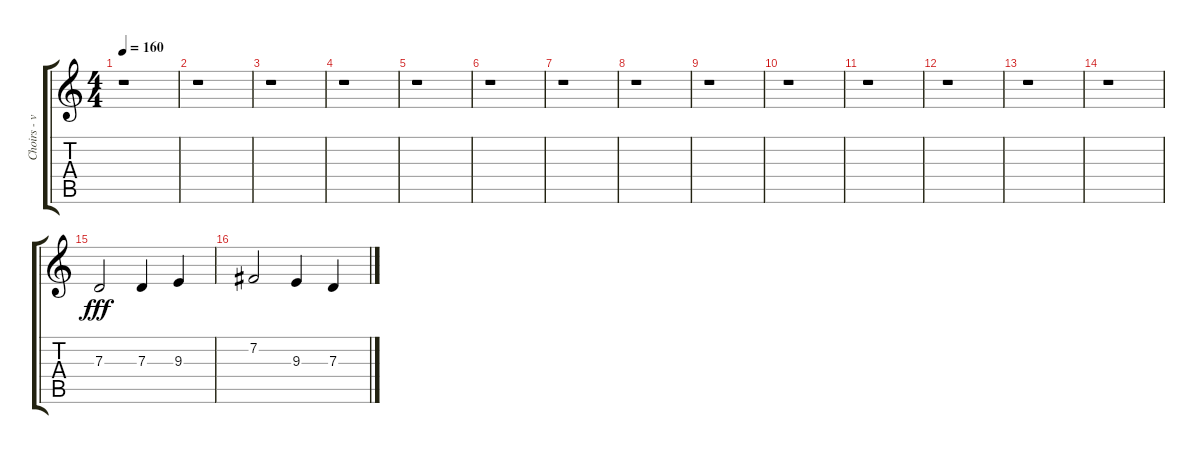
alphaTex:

\track ("Choirs - voice" "Choirs - v") {instrument lead6voice}
\staff {score tabs}
\tuning (E4 B3 G3 D3 A2 E2) {hide}
\ts (4 4)
\tempo 160
\clef g2
\ks c
r.1{dy f} |
r.1 |
r.1 |
r.1 |
r.1 |
r.1 |
r.1 |
r.1 |
r.1 |
r.1 |
r.1 |
r.1 |
r.1 |
r.1 |
7.3.2{dy fff volume 14 balance 8 instrument lead1square} 7.3.4 9.3.4 |
7.2.2 9.3.4 7.3.4
